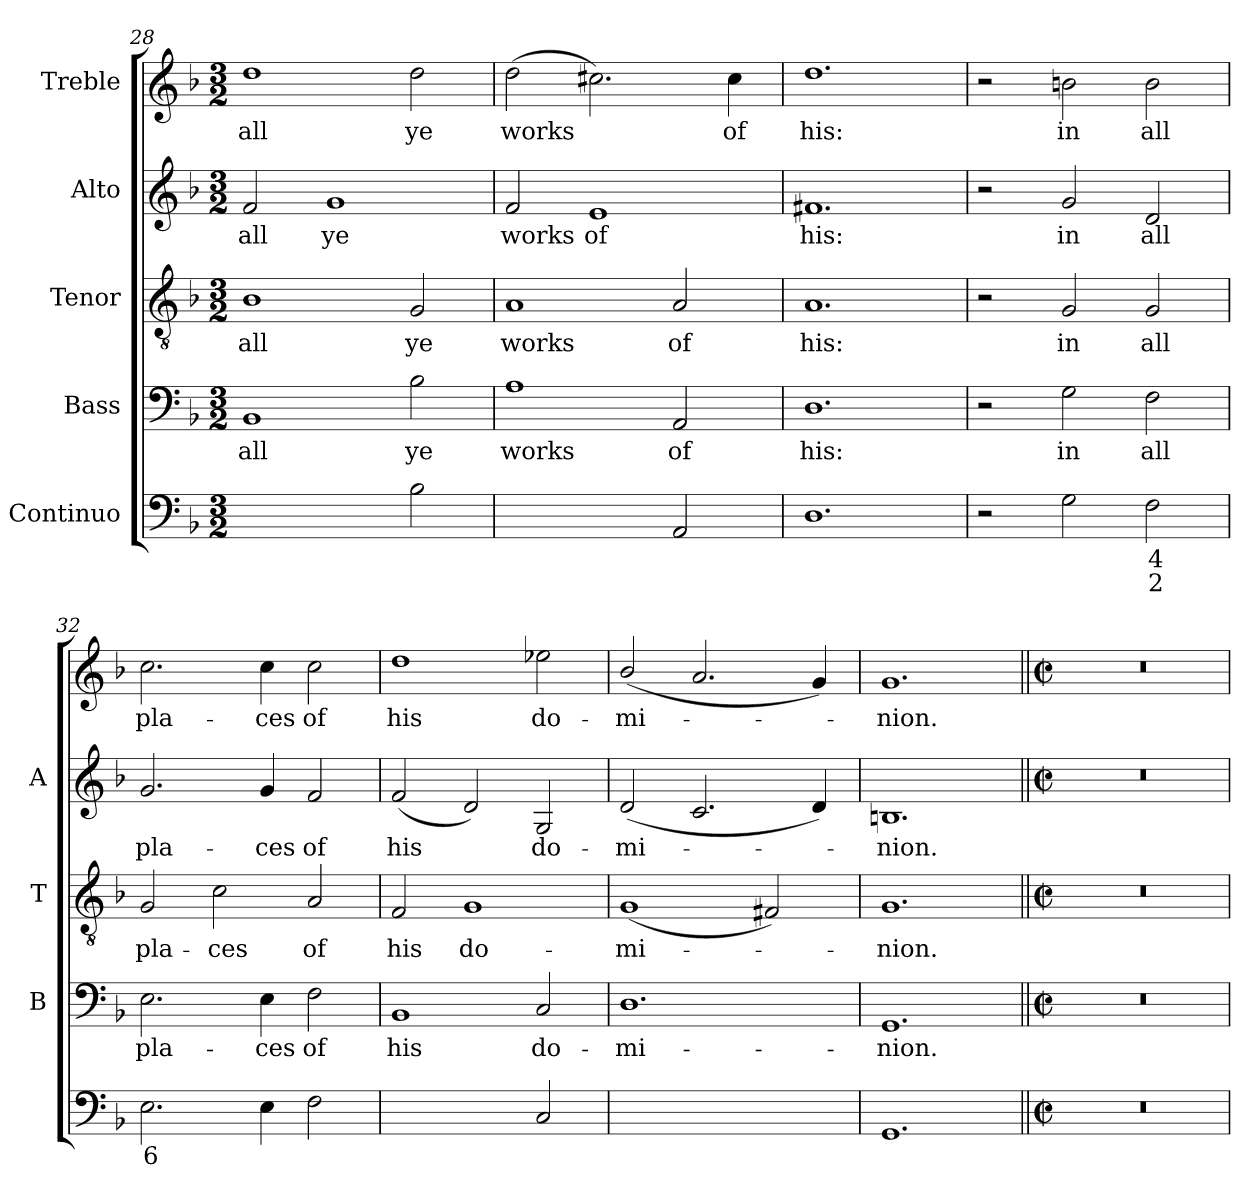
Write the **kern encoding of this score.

**kern	**text	**text	**text	**kern	**text	**kern	**text	**kern	**text	**kern	**text
*part5	*part5	*part5	*part5	*part4	*part4	*part3	*part3	*part2	*part2	*part1	*part1
*staff5	*staff5	*staff5	*staff5	*staff4	*staff4	*staff3	*staff3	*staff2	*staff2	*staff1	*staff1
*I"Continuo	*	*	*	*I"Bass	*	*I"Tenor	*	*I"Alto	*	*I"Treble	*
*	*	*	*	*I'B	*	*I'T	*	*I'A	*	*	*
*clefF4	*	*	*	*clefF4	*	*clefGv2	*	*clefG2	*	*clefG2	*
*k[b-]	*	*	*	*k[b-]	*	*k[b-]	*	*k[b-]	*	*k[b-]	*
*F:	*	*	*	*F:	*	*F:	*	*F:	*	*F:	*
*M3/2	*	*	*	*M3/2	*	*M3/2	*	*M3/2	*	*M3/2	*
=28	=28	=28	=28	=28	=28	=28	=28	=28	=28	=28	=28
!	!LO:LY:b	!	!	!	!LO:LY:b	!	!LO:LY:b	!	!LO:LY:b	!	!LO:LY:b
[2BB-yy	5	.	.	1BB-	all	1B-	all	2f	all	1dd	all
!	!LO:LY:b	!	!	!	!	!	!	!	!LO:LY:b	!	!
2BB-yy]	6	.	.	.	.	.	.	1g	ye	.	.
!	!	!	!	!	!LO:LY:b	!	!LO:LY:b	!	!	!	!LO:LY:b
2B-	.	.	.	2B-	ye	2G	ye	.	.	2dd	ye
=29	=29	=29	=29	=29	=29	=29	=29	=29	=29	=29	=29
!	!LO:LY:b	!LO:LY:b	!	!	!LO:LY:b	!	!LO:LY:b	!	!LO:LY:b	!	!LO:LY:b
[2Ayy	6	4	.	1A	works	1A	works	2f	works	(>2dd	works
!	!LO:LY:b	!LO:LY:b	!	!	!	!	!	!	!LO:LY:b	!	!
2Ayy]	5	3	.	.	.	.	.	1e	of	2.cc#X)	.
!	!	!	!	!	!LO:LY:b	!	!LO:LY:b	!	!	!	!
2AA	.	.	.	2AA	of	2A	of	.	.	.	.
!	!	!	!	!	!	!	!	!	!	!	!LO:LY:b
.	.	.	.	.	.	.	.	.	.	4cc#	of
=30	=30	=30	=30	=30	=30	=30	=30	=30	=30	=30	=30
!	!	!	!	!	!LO:LY:b	!	!LO:LY:b	!	!LO:LY:b	!	!LO:LY:b
1.D	.	.	.	1.D	his:	1.A	his:	1.f#X	his:	1.dd	his:
=31	=31	=31	=31	=31	=31	=31	=31	=31	=31	=31	=31
2r	.	.	.	2r	.	2r	.	2r	.	2r	.
!	!	!	!	!	!LO:LY:b	!	!LO:LY:b	!	!LO:LY:b	!	!LO:LY:b
2G	.	.	.	2G	in	2G	in	2g	in	2bn	in
!	!LO:LY:b	!LO:LY:b	!	!	!LO:LY:b	!	!LO:LY:b	!	!LO:LY:b	!	!LO:LY:b
2F	4	2	.	2F	all	2G	all	2d	all	2b	all
=32	=32	=32	=32	=32	=32	=32	=32	=32	=32	=32	=32
!	!LO:LY:b	!	!	!	!LO:LY:b	!	!LO:LY:b	!	!LO:LY:b	!	!LO:LY:b
2.E	6	.	.	2.E	pla-	2G	pla-	2.g	pla-	2.cc	pla-
!	!	!	!	!	!	!	!LO:LY:b	!	!	!	!
.	.	.	.	.	.	2c	-ces	.	.	.	.
!	!	!	!	!	!LO:LY:b	!	!	!	!LO:LY:b	!	!LO:LY:b
4E	.	.	.	4E	-ces	.	.	4g	-ces	4cc	-ces
!	!	!	!	!	!LO:LY:b	!	!LO:LY:b	!	!LO:LY:b	!	!LO:LY:b
2F	.	.	.	2F	of	2A	of	2f	of	2cc	of
=33	=33	=33	=33	=33	=33	=33	=33	=33	=33	=33	=33
!	!LO:LY:b	!	!	!	!LO:LY:b	!	!LO:LY:b	!	!LO:LY:b	!	!LO:LY:b
[2BB-yy	5	.	.	1BB-	his	2F	his	(<2f	his	1dd	his
!	!LO:LY:b	!	!	!	!	!	!LO:LY:b	!	!	!	!
2BB-yy]	6	.	.	.	.	1G	do-	2d)	.	.	.
!	!	!	!	!	!LO:LY:b	!	!	!	!LO:LY:b	!	!LO:LY:b
2C	.	.	.	2C	do-	.	.	2G	do-	2ee-X	do-
=34	=34	=34	=34	=34	=34	=34	=34	=34	=34	=34	=34
!	!LO:LY:b	!LO:LY:b	!	!	!LO:LY:b	!	!LO:LY:b	!	!LO:LY:b	!	!LO:LY:b
[2Dyy	6	4	.	1.D	-mi-	(<1G	-mi-	(<2d	-mi-	(<2b-/	-mi-
!	!LO:LY:b	!LO:LY:b	!LO:LY:b	!	!	!	!	!	!	!	!
2Dyy_	5	4	7	.	.	.	.	2.c	.	2.a	.
!	!	!LO:LY:b	!	!	!	!	!	!	!	!	!
2Dyy]	.	3	.	.	.	2F#X)	.	.	.	.	.
.	.	.	.	.	.	.	.	4d)	.	4g)	.
=35	=35	=35	=35	=35	=35	=35	=35	=35	=35	=35	=35
!	!	!	!	!	!LO:LY:b	!	!LO:LY:b	!	!LO:LY:b	!	!LO:LY:b
1.GG	.	.	.	1.GG	-nion.	1.G	nion.	1.Bn	nion.	1.g	nion.
=36||	=36||	=36||	=36||	=36||	=36||	=36||	=36||	=36||	=36||	=36||	=36||
*M4/2	*	*	*	*M4/2	*	*M4/2	*	*M4/2	*	*M4/2	*
*met(c|)	*	*	*	*met(c|)	*	*met(c|)	*	*met(c|)	*	*met(c|)	*
0r	.	.	.	0r	.	0r	.	0r	.	0r	.
=	=	=	=	=	=	=	=	=	=	=	=
*-	*-	*-	*-	*-	*-	*-	*-	*-	*-	*-	*-
